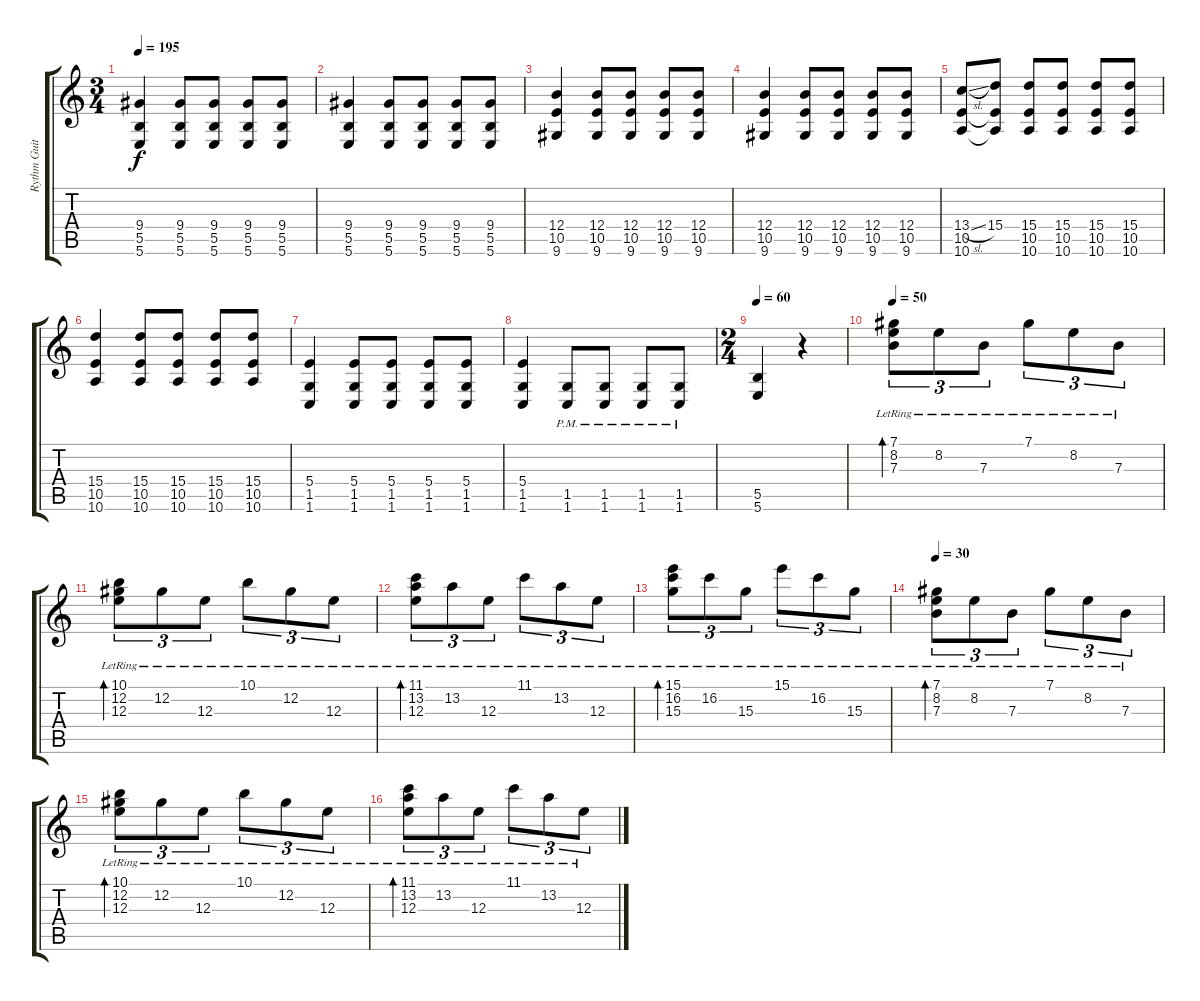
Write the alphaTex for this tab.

\track ("Rythm Guitar" "Rythm Guit") {instrument electricguitarclean}
\staff {score tabs}
\tuning (Db4 Ab3 E3 B2 Gb2 B1) {hide}
\ts (3 4)
\tempo 195
\clef g2
\ks c
(9.4 5.5 5.6).4{dy f} (9.4 5.5 5.6).8 (9.4 5.5 5.6).8 (9.4 5.5 5.6).8 (9.4 5.5 5.6).8 |
(9.4 5.5 5.6).4 (9.4 5.5 5.6).8 (9.4 5.5 5.6).8 (9.4 5.5 5.6).8 (9.4 5.5 5.6).8 |
(12.4 10.5 9.6).4 (12.4 10.5 9.6).8 (12.4 10.5 9.6).8 (12.4 10.5 9.6).8 (12.4 10.5 9.6).8 |
(12.4 10.5 9.6).4 (12.4 10.5 9.6).8 (12.4 10.5 9.6).8 (12.4 10.5 9.6).8 (12.4 10.5 9.6).8 |
(13.4{sl} 10.5 10.6).8 (15.4 10.5{t} 10.6{t}).8 (15.4 10.5 10.6).8 (15.4 10.5 10.6).8 (15.4 10.5 10.6).8 (15.4 10.5 10.6).8 |
(15.4 10.5 10.6).4 (15.4 10.5 10.6).8 (15.4 10.5 10.6).8 (15.4 10.5 10.6).8 (15.4 10.5 10.6).8 |
(5.4 1.5 1.6).4 (5.4 1.5 1.6).8 (5.4 1.5 1.6).8 (5.4 1.5 1.6).8 (5.4 1.5 1.6).8 |
(5.4 1.5 1.6).4 (1.5{pm} 1.6{pm}).8 (1.5{pm} 1.6{pm}).8 (1.5{pm} 1.6{pm}).8 (1.5{pm} 1.6{pm}).8 |
\ts (2 4)
\tempo 60
(5.5 5.6).4 r.4 |
\tempo 50
(7.1{lr} 8.2{lr} 7.3{lr}).8{tu (3 2) bd 60 instrument electricguitarclean} 8.2{lr}.8{tu (3 2)} 7.3{lr}.8{tu (3 2)} 7.1{lr}.8{tu (3 2)} 8.2{lr}.8{tu (3 2)} 7.3{lr}.8{tu (3 2)} |
(10.1{lr} 12.2{lr} 12.3{lr}).8{tu (3 2) bd 60} 12.2{lr}.8{tu (3 2)} 12.3{lr}.8{tu (3 2)} 10.1{lr}.8{tu (3 2)} 12.2{lr}.8{tu (3 2)} 12.3{lr}.8{tu (3 2)} |
(11.1{lr} 13.2{lr} 12.3{lr}).8{tu (3 2) bd 60} 13.2{lr}.8{tu (3 2)} 12.3{lr}.8{tu (3 2)} 11.1{lr}.8{tu (3 2)} 13.2{lr}.8{tu (3 2)} 12.3{lr}.8{tu (3 2)} |
(15.1{lr} 16.2{lr} 15.3{lr}).8{tu (3 2) bd 60} 16.2{lr}.8{tu (3 2)} 15.3{lr}.8{tu (3 2)} 15.1{lr}.8{tu (3 2)} 16.2{lr}.8{tu (3 2)} 15.3{lr}.8{tu (3 2)} |
\tempo 30
(7.1{lr} 8.2{lr} 7.3{lr}).8{tu (3 2) bd 60} 8.2{lr}.8{tu (3 2)} 7.3{lr}.8{tu (3 2)} 7.1{lr}.8{tu (3 2)} 8.2{lr}.8{tu (3 2)} 7.3{lr}.8{tu (3 2)} |
(10.1{lr} 12.2{lr} 12.3{lr}).8{tu (3 2) bd 60} 12.2{lr}.8{tu (3 2)} 12.3{lr}.8{tu (3 2)} 10.1{lr}.8{tu (3 2)} 12.2{lr}.8{tu (3 2)} 12.3{lr}.8{tu (3 2)} |
(11.1{lr} 13.2{lr} 12.3{lr}).8{tu (3 2) bd 60} 13.2{lr}.8{tu (3 2)} 12.3{lr}.8{tu (3 2)} 11.1{lr}.8{tu (3 2)} 13.2{lr}.8{tu (3 2)} 12.3{lr}.8{tu (3 2)}
